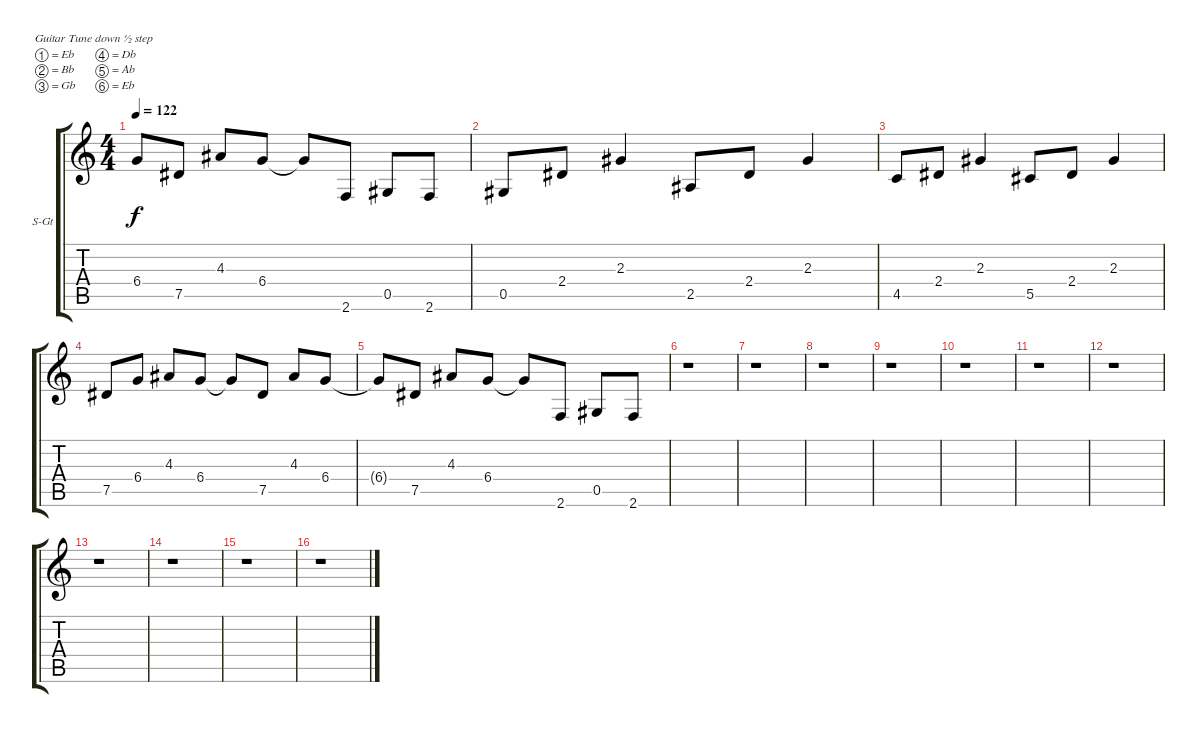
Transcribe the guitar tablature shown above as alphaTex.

\bracketExtendMode groupsimilarinstruments
\firstSystemTrackNameOrientation horizontal
\otherSystemsTrackNameOrientation horizontal
\track ("Clean 1" "S-Gt") {instrument acousticguitarsteel}
\staff {score tabs}
\tuning (Eb4 Bb3 Gb3 Db3 Ab2 Eb2)
\ts (4 4)
\tempo 122
\clef g2
\ks c
6.4{t}.8{dy f} 7.5.8 4.3.8 6.4.8 6.4{t}.8 2.6.8 0.5.8 2.6.8 |
0.5.8 2.4.8 2.3.4 2.5.8 2.4.8 2.3.4 |
4.5.8 2.4.8 2.3.4 5.5.8 2.4.8 2.3.4 |
7.5.8 6.4.8 4.3.8 6.4.8 6.4{t}.8 7.5.8 4.3.8 6.4.8 |
6.4{t}.8 7.5.8 4.3.8 6.4.8 6.4{t}.8 2.6.8 0.5.8 2.6.8 |
r.1 |
r.1 |
r.1 |
r.1 |
r.1 |
r.1 |
r.1 |
r.1 |
r.1 |
r.1 |
r.1
